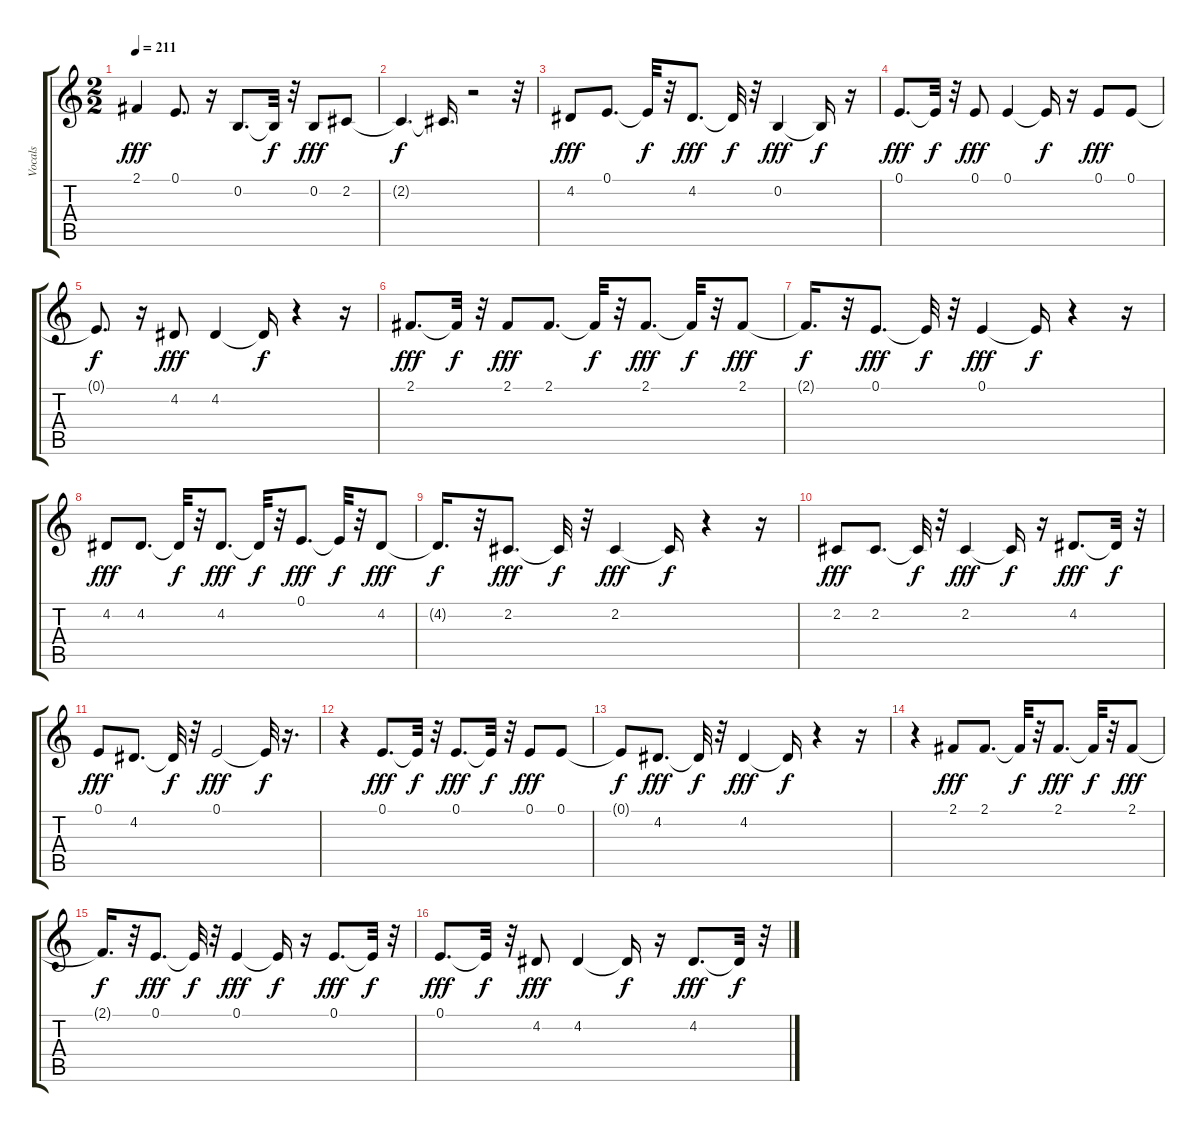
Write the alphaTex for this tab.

\track ("Vocals" "Vocals") {instrument tenorsax}
\staff {score tabs}
\tuning (E4 B3 G3 D3 A2 E2) {hide}
\ts (2 2)
\tempo 211
\clef g2
\ks c
2.1.4{dy fff} 0.1.8{d} r.16 0.2.8{d} 0.2{t}.32{dy f} r.32 0.2.8{dy fff} 2.2.8 |
2.2{t}.4{d dy f} 2.2{t}.16{d} r.2 r.32 |
4.2.8{dy fff} 0.1.8{d} 0.1{t}.32{dy f} r.32 4.2.8{d dy fff} 4.2{t}.32{dy f} r.32 0.2.4{dy fff} 0.2{t}.16{dy f} r.16 |
0.1.8{d dy fff} 0.1{t}.32{dy f} r.32 0.1.8{dy fff} 0.1.4 0.1{t}.16{dy f} r.16 0.1.8{dy fff} 0.1.8 |
0.1{t}.8{d dy f} r.16 4.2.8{dy fff} 4.2.4 4.2{t}.16{dy f} r.4 r.16 |
2.1.8{d dy fff} 2.1{t}.32{dy f} r.32 2.1.8{dy fff} 2.1.8{d} 2.1{t}.32{dy f} r.32 2.1.8{d dy fff} 2.1{t}.32{dy f} r.32 2.1.8{dy fff} |
2.1{t}.16{d dy f} r.32 0.1.8{d dy fff} 0.1{t}.32{dy f} r.32 0.1.4{dy fff} 0.1{t}.16{dy f} r.4 r.16 |
4.2.8{dy fff} 4.2.8{d} 4.2{t}.32{dy f} r.32 4.2.8{d dy fff} 4.2{t}.32{dy f} r.32 0.1.8{d dy fff} 0.1{t}.32{dy f} r.32 4.2.8{dy fff} |
4.2{t}.16{d dy f} r.32 2.2.8{d dy fff} 2.2{t}.32{dy f} r.32 2.2.4{dy fff} 2.2{t}.16{dy f} r.4 r.16 |
2.2.8{dy fff} 2.2.8{d} 2.2{t}.32{dy f} r.32 2.2.4{dy fff} 2.2{t}.16{dy f} r.16 4.2.8{d dy fff} 4.2{t}.32{dy f} r.32 |
0.1.8{dy fff} 4.2.8{d} 4.2{t}.32{dy f} r.32 0.1.2{dy fff} 0.1{t}.32{dy f} r.16{d} |
r.4 0.1.8{d dy fff} 0.1{t}.32{dy f} r.32 0.1.8{d dy fff} 0.1{t}.32{dy f} r.32 0.1.8{dy fff} 0.1.8 |
0.1{t}.8{dy f} 4.2.8{d dy fff} 4.2{t}.32{dy f} r.32 4.2.4{dy fff} 4.2{t}.16{dy f} r.4 r.16 |
r.4 2.1.8{dy fff} 2.1.8{d} 2.1{t}.32{dy f} r.32 2.1.8{d dy fff} 2.1{t}.32{dy f} r.32 2.1.8{dy fff} |
2.1{t}.16{d dy f} r.32 0.1.8{d dy fff} 0.1{t}.32{dy f} r.32 0.1.4{dy fff} 0.1{t}.16{dy f} r.16 0.1.8{d dy fff} 0.1{t}.32{dy f} r.32 |
0.1.8{d dy fff} 0.1{t}.32{dy f} r.32 4.2.8{dy fff} 4.2.4 4.2{t}.16{dy f} r.16 4.2.8{d dy fff} 4.2{t}.32{dy f} r.32
